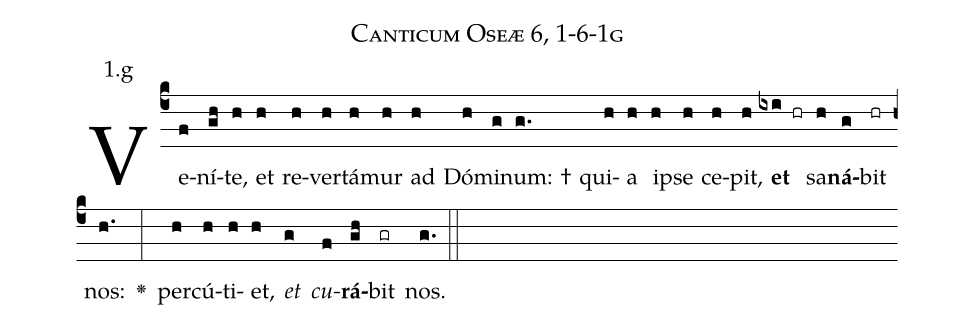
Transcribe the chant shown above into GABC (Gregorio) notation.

name: Canticum Oseæ 6, 1-6-1g;
annotation: 1.g;
%%
(c4)Ve(f)ní(gh)te,(h) et(h) re(h)ver(h)tá(h)mur(h) ad(h) Dó(h)mi(g)num: †(g.) qui(h)a(h) i(h)pse(h) ce(h)pit,(h) <b>et</b>(ixi hr) sa(h)<b>ná</b>(g)bit(hr) nos:(h.) <v>\greheightstar</v>(:) per(h)cú(h)ti(h)et,(h) <i>et</i>(g) <i>cu</i>(f)<b>rá</b>(gh)bit(gr) nos.(g.) (::)


%E(h) u(h) o(g) u(f) a(gh) e.(g.) (::)
